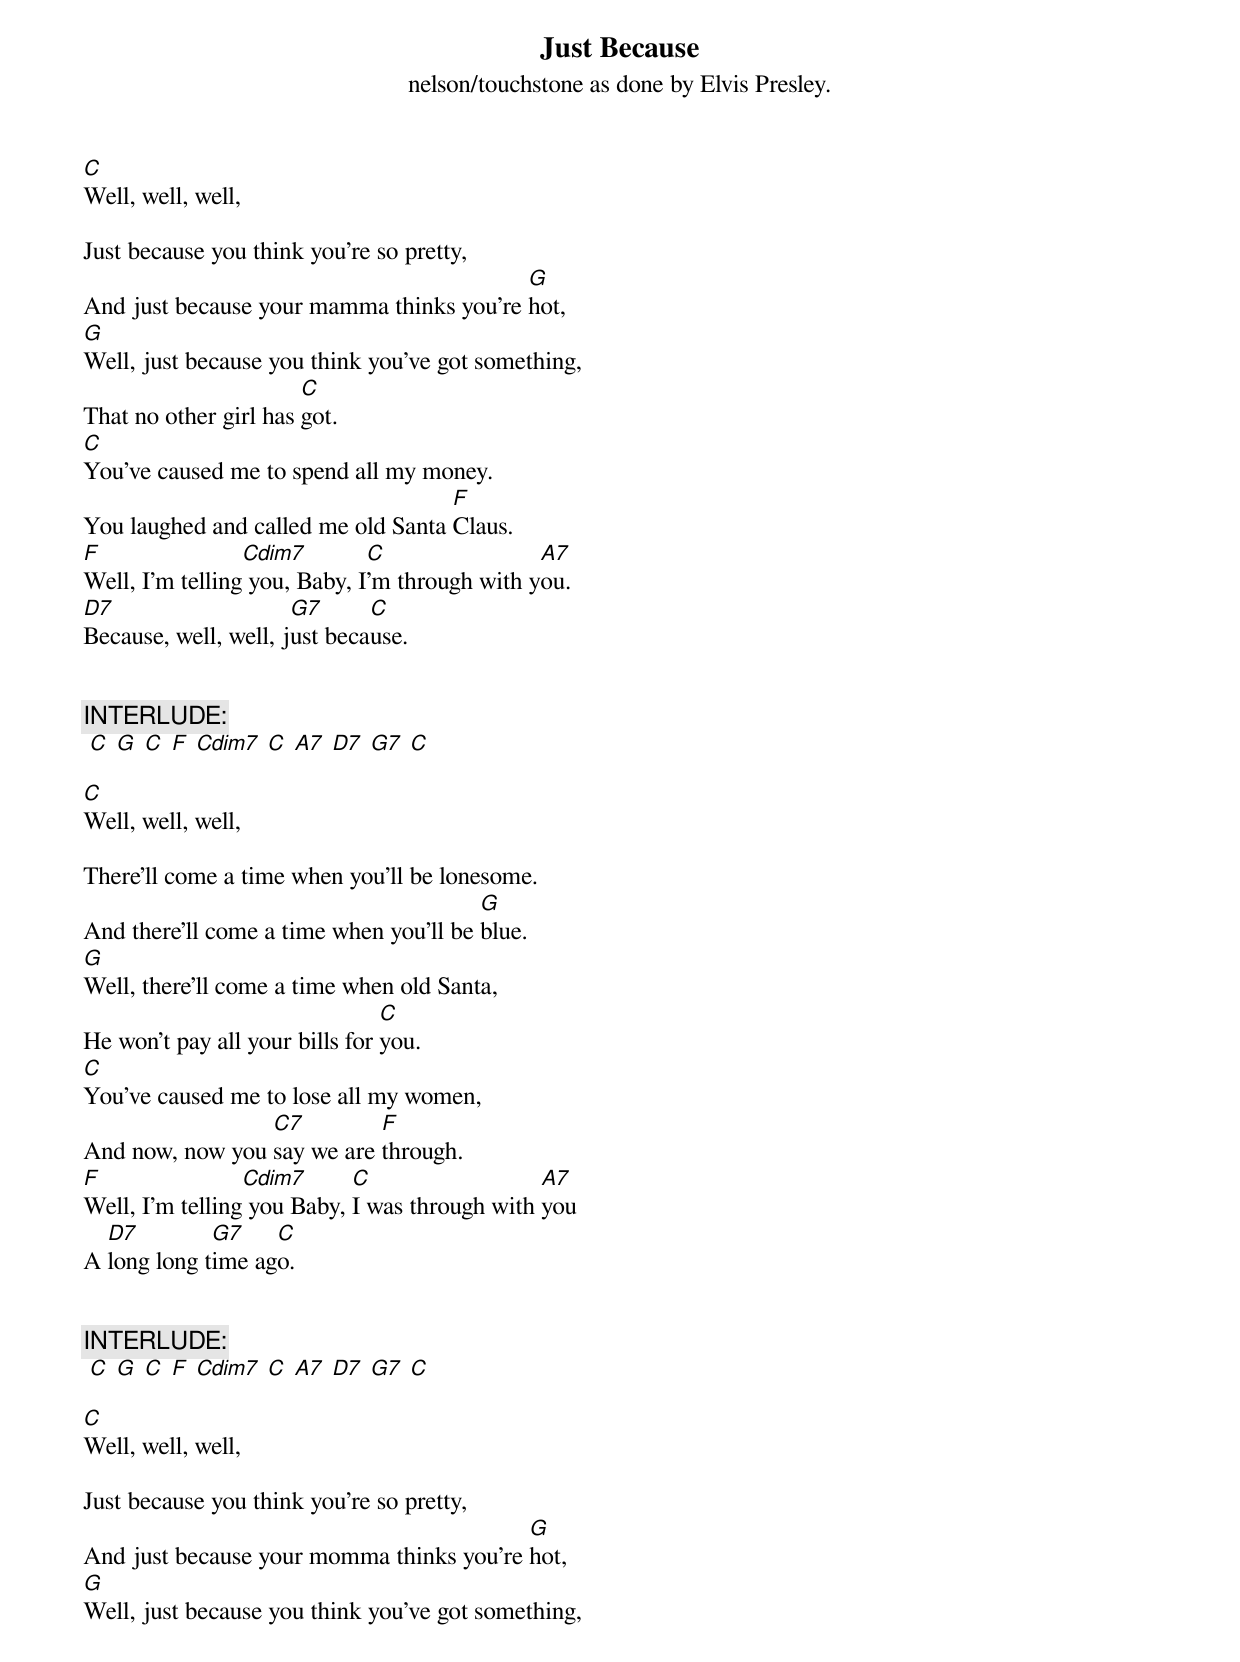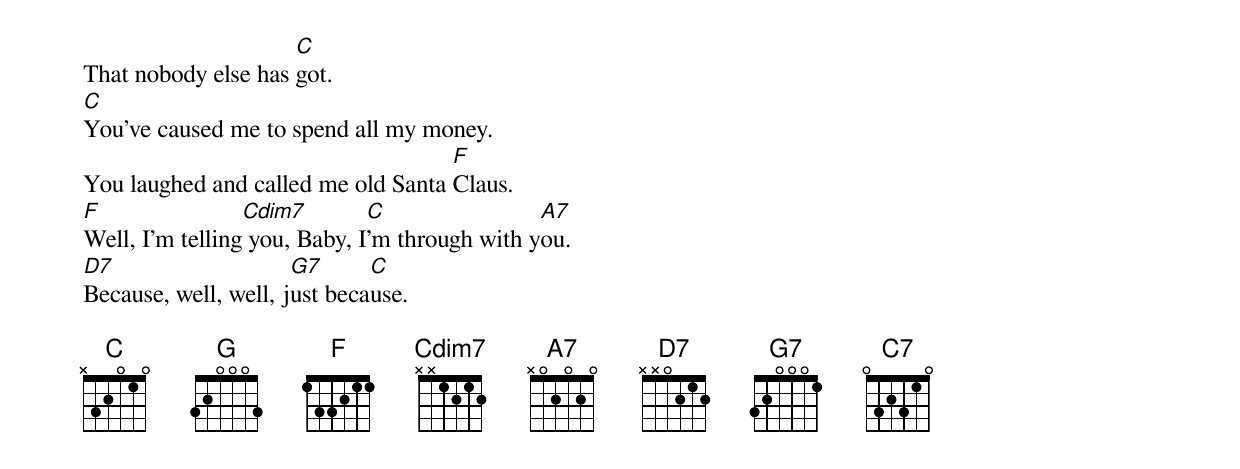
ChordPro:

{title: Just Because}
{subtitle: nelson/touchstone as done by Elvis Presley.}

[C]Well, well, well,

Just because you think you're so pretty,
And just because your mamma thinks you're [G]hot,
[G]Well, just because you think you've got something,
That no other girl has [C]got.
[C]You've caused me to spend all my money.
You laughed and called me old Santa [F]Claus.
[F]Well, I'm telling[Cdim7] you, Baby, I[C]'m through with y[A7]ou.
[D7]Because, well, well, j[G7]ust beca[C]use.


{c:INTERLUDE: }
 [C] [G] [C] [F] [Cdim7] [C] [A7] [D7] [G7] [C]

[C]Well, well, well,

There'll come a time when you'll be lonesome.
And there'll come a time when you'll be [G]blue.
[G]Well, there'll come a time when old Santa,
He won't pay all your bills for [C]you.
[C]You've caused me to lose all my women,
And now, now you [C7]say we are [F]through.
[F]Well, I'm telling[Cdim7] you Baby, [C]I was through with [A7]you
A [D7]long long t[G7]ime ag[C]o.


{c:INTERLUDE: }
 [C] [G] [C] [F] [Cdim7] [C] [A7] [D7] [G7] [C]

[C]Well, well, well,

Just because you think you're so pretty,
And just because your momma thinks you're [G]hot,
[G]Well, just because you think you've got something,
That nobody else has [C]got.
[C]You've caused me to spend all my money.
You laughed and called me old Santa [F]Claus.
[F]Well, I'm telling[Cdim7] you, Baby, I[C]'m through with y[A7]ou.
[D7]Because, well, well, j[G7]ust beca[C]use.

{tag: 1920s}
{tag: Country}
